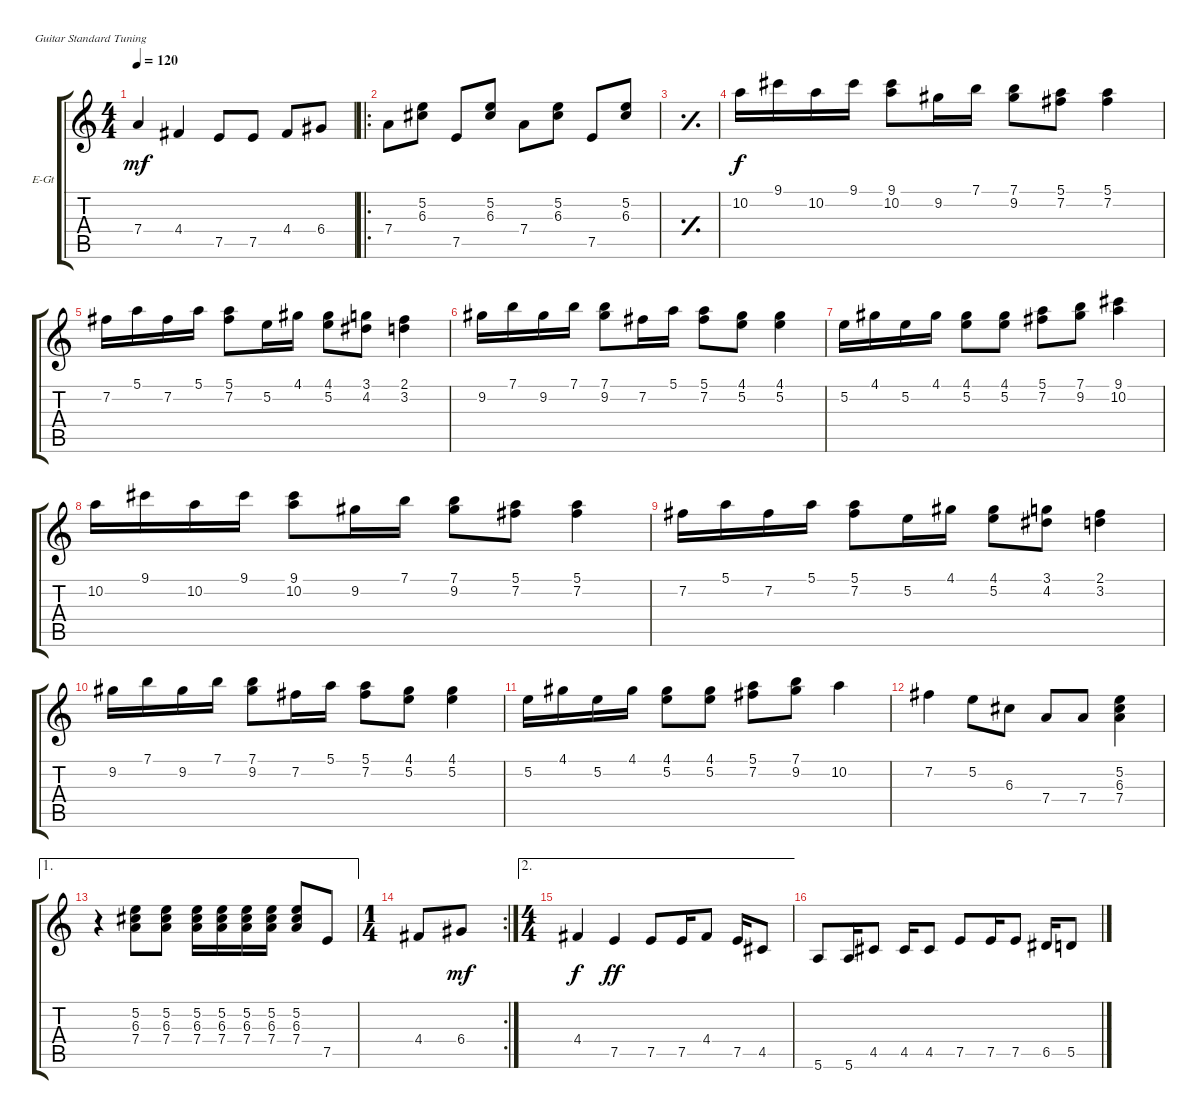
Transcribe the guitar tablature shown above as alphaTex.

\bracketExtendMode groupsimilarinstruments
\firstSystemTrackNameOrientation horizontal
\otherSystemsTrackNameOrientation horizontal
\track ("Lead Guitar" "E-Gt") {instrument electricguitarclean}
\staff {score tabs}
\tuning (E4 B3 G3 D3 A2 E2)
\ts (4 4)
\tempo 120
\clef g2
\ks c
7.4.4{dy mf instrument electricguitarclean} 4.4.4 7.5.8 7.5.8 4.4.8 6.4.8 |
\ro
7.4.8 (6.3 5.2).8 7.5.8 (6.3 5.2).8 7.4.8 (6.3 5.2).8 7.5.8 (6.3 5.2).8 |
\simile simple
|
\simile none
10.2.16{dy f} 9.1.16 10.2.16 9.1.16 (10.2 9.1).8 9.2.16 7.1.16 (9.2 7.1).8 (7.2 5.1).8 (7.2 5.1).4 |
7.2.16 5.1.16 7.2.16 5.1.16 (7.2 5.1).8 5.2.16 4.1.16 (5.2 4.1).8 (4.2 3.1).8 (3.2 2.1).4 |
9.2.16 7.1.16 9.2.16 7.1.16 (9.2 7.1).8 7.2.16 5.1.16 (7.2 5.1).8 (5.2 4.1).8 (5.2 4.1).4 |
5.2.16 4.1.16 5.2.16 4.1.16 (5.2 4.1).8 (5.2 4.1).8 (5.1 7.2).8 (7.1 9.2).8 (9.1 10.2).4 |
10.2.16 9.1.16 10.2.16 9.1.16 (10.2 9.1).8 9.2.16 7.1.16 (9.2 7.1).8 (7.2 5.1).8 (7.2 5.1).4 |
7.2.16 5.1.16 7.2.16 5.1.16 (7.2 5.1).8 5.2.16 4.1.16 (5.2 4.1).8 (4.2 3.1).8 (3.2 2.1).4 |
9.2.16 7.1.16 9.2.16 7.1.16 (9.2 7.1).8 7.2.16 5.1.16 (7.2 5.1).8 (5.2 4.1).8 (5.2 4.1).4 |
5.2.16 4.1.16 5.2.16 4.1.16 (5.2 4.1).8 (5.2 4.1).8 (5.1 7.2).8 (7.1 9.2).8 10.2.4 |
7.2.4 5.2.8 6.3.8 7.4.8 7.4.8 (6.3 7.4 5.2).4 |
\ae 1
r.4 (7.4 6.3 5.2).8 (7.4 6.3 5.2).8 (7.4 6.3 5.2).16 (7.4 6.3 5.2).16 (7.4 6.3 5.2).16 (7.4 6.3 5.2).16 (7.4 6.3 5.2).8 7.5.8 |
\rc 2
\ts (1 4)
4.4.8 6.4.8{dy mf} |
\ae 2
\ts (4 4)
4.4.4{dy f} 7.5.4{dy ff} 7.5.8 7.5.16 4.4.8 7.5.16 4.5.8 |
5.6.8 5.6.16 4.5.8 4.5.16 4.5.8 7.5.8 7.5.16 7.5.8 6.5.16 5.5.8
